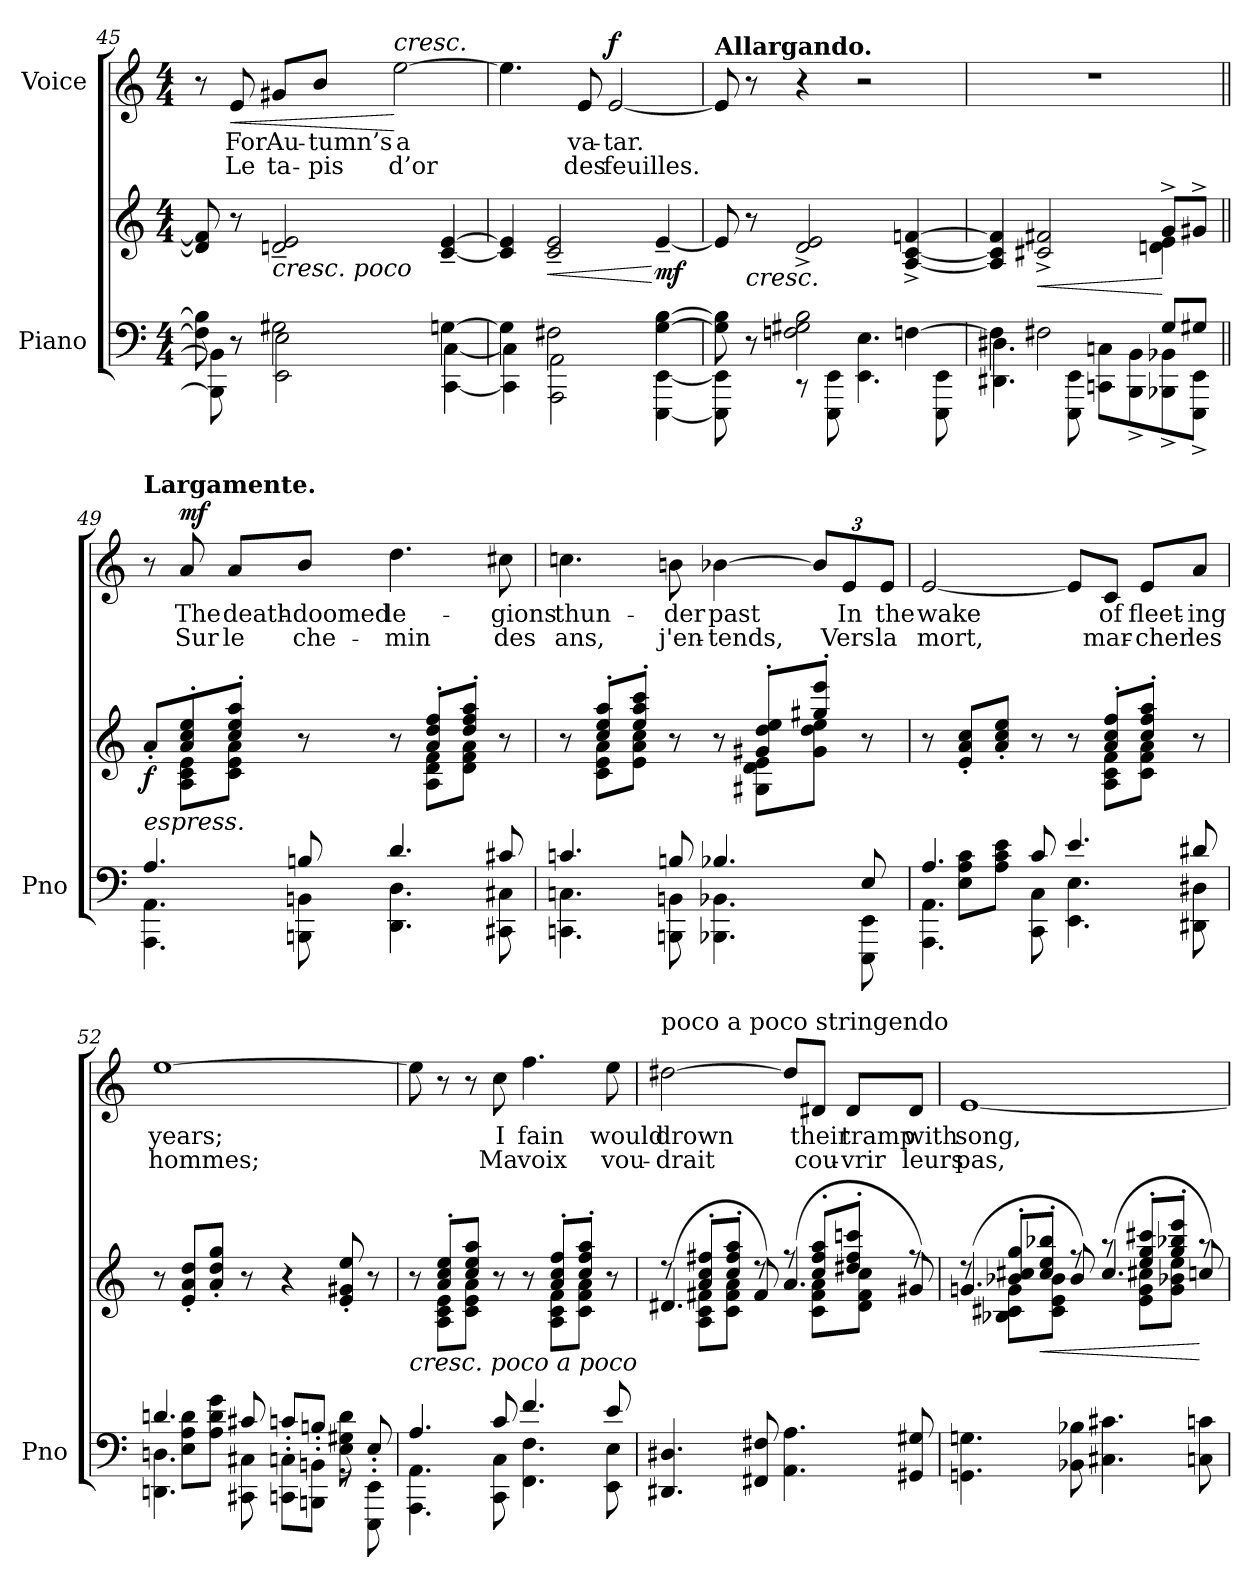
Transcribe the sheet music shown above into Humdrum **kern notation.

**kern	**kern	**dynam	**kern	**text	**text	**dynam
*part2	*part2	*part2	*part1	*part1	*part1	*part1
*staff3	*staff2	*staff2/3	*staff1	*staff1	*staff1	*staff1
*I"Piano	*	*	*I"Voice	*	*	*
*I'Pno	*	*	*	*	*	*
*clefF4	*clefG2	*	*clefG2	*	*	*
*k[]	*k[]	*	*k[]	*	*	*
*M4/4	*M4/4	*	*M4/4	*	*	*
=45	=45	=45	=45	=45	=45	=45
*^	*	*	*	*	*	*
8F\] 8B-\]	8BBB-\] 8BB-\]	8d-] 8f]	.	8r	.	.	.
!	!	!	!	!	!	!	!LO:HP:b
8ryy	8r	8r	.	8e/	For	Le	<
!	!	!LO:TX:b:i:t=cresc.   poco	!	!	!	!	!
2G#X\	2EE\ 2E\	2dn/~ 2e/~	.	8g#X/L	Au-	ta-	.
.	.	.	.	8b/J	-tumn’s	-pis	.
!	!	!	!	!LO:TX:a:i:t=cresc.	!	!	!
.	.	.	.	[2ee\	a-	d’or	[
[4Gn\	[4CC\ [<4C\	[4c/~ [4e/~	.	.	.	.	.
=46	=46	=46	=46	=46	=46	=46	=46
4G\]	4CC\] 4C\]	4c/] 4e/]	.	4.ee\]	---	.	.
!	!	!	!LO:HP:b	!	!	!	!
2F#X\	2AAA\ 2AA\	2c/~ 2e/~	<	.	.	.	.
.	.	.	.	8e/	-va-	des	.
!	!	!	!	!	!	!	!LO:DY:a
.	.	.	.	[2e/	-tar.	feuilles.	f
!	!	!	!LO:DY:n=1:b	!	!	!	!
[4G\ [4B\	[4EEE\ [<4EE\	[4e~/	[ mf	.	.	.	.
=47	=47	=47	=47	=47	=47	=47	=47
!	!	!	!	!LO:TX:a:B:t=Allargando.	!	!	!
8G\] 8B\]	8EEE\] 8EE\]	8e]	.	8e/]	.	.	.
!	!	!LO:TX:b:i:t=cresc.	!	!	!	!	!
8ryy	8r	8r	.	8r	.	.	.
2Fn\ 2G#X\ 2B\	8r	2d/^ 2e/^	.	4r	.	.	.
.	8EEE\ 8EE\	.	.	.	.	.	.
.	4.EE\ 4.E\	.	.	2r	.	.	.
[4Fn\	.	[4A/^ [4c/^ [4fn/^	.	.	.	.	.
.	8EEE\ 8EE\	.	.	.	.	.	.
=48	=48	=48	=48	=48	=48	=48	=48
*	*	*^	*	*	*	*	*
4F\]	4.DD#X\ 4.D#X\	4A] 4c] 4f]	2.ryy	.	1r	.	.	.
!	!	!	!	!LO:HP:b	!	!	!	!
2F#X\	.	2c#X/^ 2f#X/^	.	<	.	.	.	.
.	8EEE\ 8EE\	.	.	.	.	.	.	.
.	8CCn\ 8Cn\L	.	.	.	.	.	.	.
.	8BBB\^< 8BB\^<	.	.	.	.	.	.	.
8G/L	8BBB-X\^< 8BB-X\^<	8g^/L	4dn\ 4e\	[	.	.	.	.
8G#X/J	8EEE\^< 8EE\^<J	8g#X^/J	.	.	.	.	.	.
=49||	=49||	=49||	=49||	=49||	=49||	=49||	=49||	=49||
!	!	!	!	!	!LO:TX:a:B:t=Largamente.	!	!	!
!LO:TX:i:t=espress.	!	!	!	!	!	!	!	!
!	!	!	!	!LO:DY:b	!	!	!	!
4.A/	4.AAA\ 4.AA\	8a'>/L	8ryy	f	8r	.	.	.
!	!	!	!	!	!	!	!	!LO:DY:a
.	.	8a/' 8cc/' 8ee/'	8A\ 8c\ 8e\L	.	8a/	The	Sur	mf
.	.	8cc/' 8ee/' 8aa/'J	8c\ 8e\ 8a\J	.	8a/L	death-	le	.
8Bn/	8BBBn\ 8BBn\	8r	4ryy	.	8b/J	-doomed	che-	.
4.d/	4.DD\ 4.D\	8r	.	.	4.dd\	le-	-min	.
.	.	8a/' 8dd/' 8ff/'L	8A\ 8d\ 8f\L	.	.	.	.	.
.	.	8dd/' 8ff/' 8aa/'J	8d\ 8f\ 8a\J	.	.	.	.	.
8c#X/	8CC#X\ 8C#X\	8r	8ryy	.	8cc#X\	-gions	des	.
=50	=50	=50	=50	=50	=50	=50	=50	=50
4.cn/	4.CCn\ 4.Cn\	8r	8ryy	.	4.ccn\	thun-	ans,	.
.	.	8cc/' 8ee/' 8aa/'L	8c\ 8e\ 8a\L	.	.	.	.	.
.	.	8ee/' 8aa/' 8ccc/'J	8e\ 8a\ 8cc\J	.	.	.	.	.
8Bn/	8BBBn\ 8BBn\	8r	4ryy	.	8bn\	-der	j'en-	.
4.B-X/	4.BBB-X\ 4.BB-X\	8r	.	.	[4b-X\	past	-tends,	.
.	.	8g#X/' 8dd/' 8ee/'L	8G#X\ 8d\ 8e\L	.	.	.	.	.
.	.	8gg#X/' 8eee/'J	8g#\ 8dd\ 8ee\J	.	12b-/L]	.	.	.
.	.	.	.	.	12e/	In	Vers	.
8E/	8EEE\ 8EE\	8r	8ryy	.	.	.	.	.
.	.	.	.	.	12e/J	the	la	.
=51	=51	=51	=51	=51	=51	=51	=51	=51
*	*^	*	*	*	*	*	*	*
8ryy	4.A/	4.AAA\ 4.AA\	8r	8ryy	.	[2e/	wake	mort,	.
*	*	*	*v	*v	*	*	*	*	*
8E\ 8A\ 8c\L	.	.	8e/' 8a/' 8cc/'L	.	.	.	.	.
8A\ 8c\ 8e\J	.	.	8a/' 8cc/' 8ee/'J	.	.	.	.	.
2ryy	8c/	8CC\ 8C\	8r	.	.	.	.	.
.	4.e/	4.EE\ 4.E\	8r	.	8e/L]	.	.	.
*	*	*	*^	*	*	*	*	*
.	.	.	8a/' 8cc/' 8ff/'L	8A\ 8c\ 8f\L	.	8c/J	of	mar-	.
.	.	.	8cc/' 8ff/' 8aa/'J	8c\ 8f\ 8a\J	.	8e/L	fleet-	-cher	.
8ryy	8d#X/	8DD#X\ 8D#X\	8r	8ryy	.	8a/J	-ing	les	.
*	*	*	*v	*v	*	*	*	*	*
=52	=52	=52	=52	=52	=52	=52	=52	=52
8ryy	4.dn/	4.DDn\ 4.Dn\	8r	.	[1ee	years;	hommes;	.
8E\ 8A\ 8d\L	.	.	8e/' 8a/' 8dd/'L	.	.	.	.	.
8A\ 8d\ 8g\J	.	.	8a/' 8dd/' 8gg/'J	.	.	.	.	.
4.ryy	8c#X/	8CC#X\ 8C#X\	8r	.	.	.	.	.
.	8cn'/L	8CCn\' 8Cn\'L	4r	.	.	.	.	.
.	8Bn'/J	8BBBn\' 8BBn\'J	.	.	.	.	.	.
8E\ 8G#X\ 8d\	8r	8ryy	8e/' 8g#X/' 8ee/'	.	.	.	.	.
8ryy	8E'/	8EEE\' 8EE\'	8r	.	.	.	.	.
=53	=53	=53	=53	=53	=53	=53	=53	=53
*	*	*	*^	*	*	*	*	*
!	!	!	!LO:TX:b:i:t=cresc. poco a poco	!	!	!	!	!	!
*	*v	*v	*	*	*	*	*	*	*
4.A/	4.AAA\ 4.AA\	8r	8ryy	.	8ee\]	.	.	.
.	.	8a/' 8cc/' 8ee/'L	8A\ 8c\ 8e\L	.	8r	.	.	.
.	.	8cc 8ee 8aaJ	8c\ 8e\ 8a\J	.	8r	.	.	.
8c/	8CC\ 8C\	8r	4ryy	.	8cc\	I	Ma	.
4.f/	4.FF\ 4.F\	8r	.	.	4.ff\	fain	voix	.
.	.	8a/' 8cc/' 8ff/'L	8A\ 8c\ 8f\L	.	.	.	.	.
.	.	8cc/' 8ff/' 8aa/'J	8c\ 8f\ 8a\J	.	.	.	.	.
8e/	8EE\ 8E\	8r	8ryy	.	8ee\	would	vou-	.
=54	=54	=54	=54	=54	=54	=54	=54	=54
*	*	*	*^	*	*	*	*	*
!	!	!	!	!	!	!LO:TX:a:t=poco a poco stringendo	!	!	!
*v	*v	*	*	*	*	*	*	*	*
4.DD#X/ 4.D#X/	8r	8ryy	(<4.d#X/	.	[2dd#X\	drown	-drait	.
.	8a/' 8cc/' 8ff#X/'L	8A\ 8c\ 8f#X\L	.	.	.	.	.	.
.	8cc/' 8ff#/' 8aa/'J	8c\ 8f#\ 8a\J	.	.	.	.	.	.
8FF#X/ 8F#X/	8r	4ryy	8f#/)	.	.	.	.	.
4.AA\ 4.A\	8r	.	(<4.a/	.	8dd#/L]	.	.	.
.	8cc/' 8ff#/' 8aa/'L	8c\ 8f#\ 8a\L	.	.	8d#X/J	their	cou-	.
.	8dd#X/' 8ff#/' 8cccn/'J	8d#\ 8f#\ 8cc\J	.	.	8d#/L	tramp	-vrir	.
8GG#X/ 8G#X/	8r	8ryy	8g#X/)	.	8d#/J	with	leurs	.
=55	=55	=55	=55	=55	=55	=55	=55	=55
4.GGn\ 4.Gn\	8r	8ryy	(<4.gn/	.	[1e	song,	pas,	.
.	8b-X/' 8cc#X/' 8gg/'L	8B-X\ 8c#X\ 8g\L	.	.	.	.	.	.
!	!	!	!	!LO:HP:b	!	!	!	!
.	8cc#/' 8ee/' 8bb-X/'J	8c#\ 8e\ 8b-\J	.	<	.	.	.	.
8BB-X\ 8B-X\	8r	4ryy	8b-/)	.	.	.	.	.
4.C#X\ 4.c#X\	8r	.	(<4.cc#/	.	.	.	.	.
.	8ee/' 8gg/' 8ccc#X/'L	8e\ 8g\ 8cc#X\L	.	.	.	.	.	.
.	8gg/' 8bb-X/' 8eee/'J	8g\ 8b-X\ 8ee\J	.	.	.	.	.	.
8Cn\ 8cn\	8r	8ryy	8ccn/)	[	.	.	.	.
*	*v	*v	*v	*	*	*	*	*
=	=	=	=	=	=	=
*-	*-	*-	*-	*-	*-	*-
